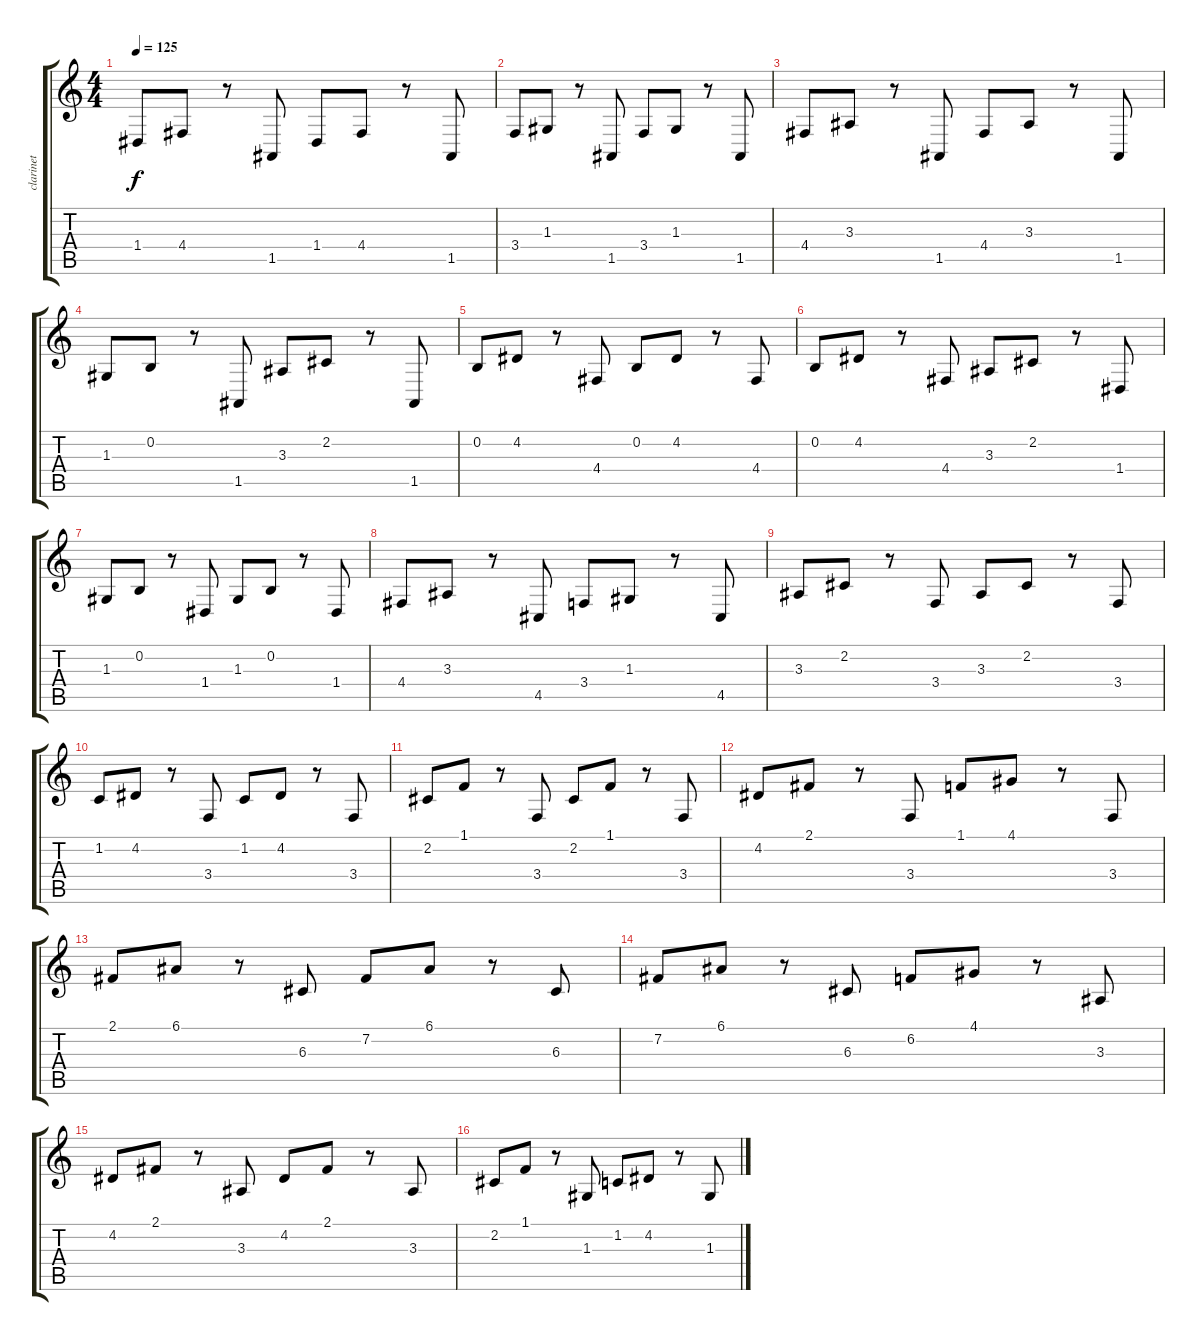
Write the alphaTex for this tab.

\track ("clarinet" "clarinet") {instrument clarinet}
\staff {score tabs}
\tuning (E4 B3 G3 D3 A2 E2) {hide}
\ts (4 4)
\tempo 125
\clef g2
\ks c
1.4.8{dy f} 4.4.8 r.8 1.5.8 1.4.8 4.4.8 r.8 1.5.8 |
3.4.8 1.3.8 r.8 1.5.8 3.4.8 1.3.8 r.8 1.5.8 |
4.4.8 3.3.8 r.8 1.5.8 4.4.8 3.3.8 r.8 1.5.8 |
1.3.8 0.2.8 r.8 1.5.8 3.3.8 2.2.8 r.8 1.5.8 |
0.2.8 4.2.8 r.8 4.4.8 0.2.8 4.2.8 r.8 4.4.8 |
0.2.8 4.2.8 r.8 4.4.8 3.3.8 2.2.8 r.8 1.4.8 |
1.3.8 0.2.8 r.8 1.4.8 1.3.8 0.2.8 r.8 1.4.8 |
4.4.8 3.3.8 r.8 4.5.8 3.4.8 1.3.8 r.8 4.5.8 |
3.3.8 2.2.8 r.8 3.4.8 3.3.8 2.2.8 r.8 3.4.8 |
1.2.8 4.2.8 r.8 3.4.8 1.2.8 4.2.8 r.8 3.4.8 |
2.2.8 1.1.8 r.8 3.4.8 2.2.8 1.1.8 r.8 3.4.8 |
4.2.8 2.1.8 r.8 3.4.8 1.1.8 4.1.8 r.8 3.4.8 |
2.1.8 6.1.8 r.8 6.3.8 7.2.8 6.1.8 r.8 6.3.8 |
7.2.8 6.1.8 r.8 6.3.8 6.2.8 4.1.8 r.8 3.3.8 |
4.2.8 2.1.8 r.8 3.3.8 4.2.8 2.1.8 r.8 3.3.8 |
2.2.8 1.1.8 r.8 1.3.8 1.2.8 4.2.8 r.8 1.3.8
